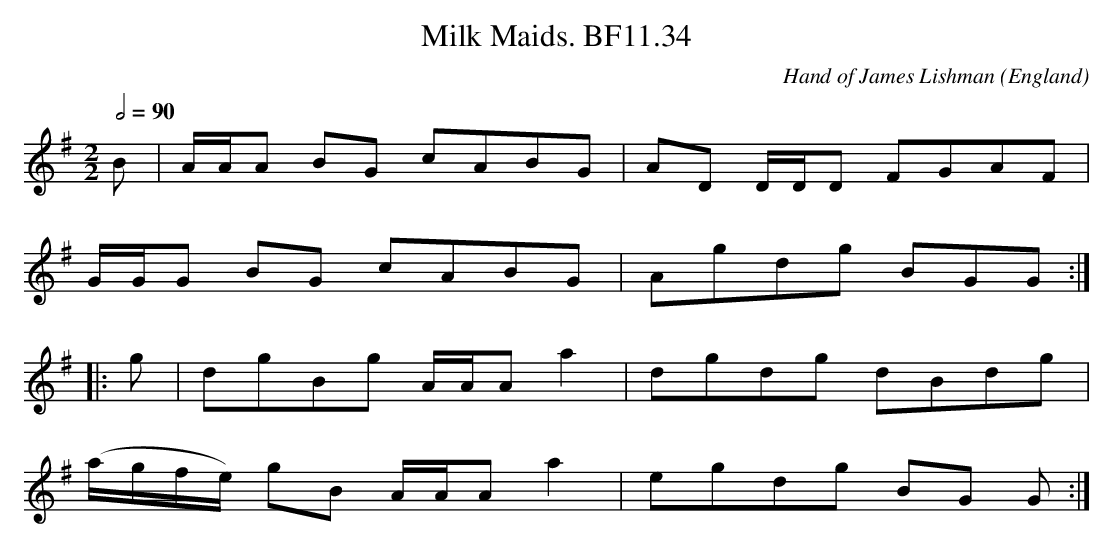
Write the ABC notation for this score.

X:1
T:Milk Maids. BF11.34
C:Hand of James Lishman
L:1/8
M:2/2
O:England
Q:1/2=90
K:G major
B|A/2A/2A BG cABG|AD D/2D/2D FGAF|!
G/2G/2G BG cABG|Agdg BGG:|!
|:g|dgBg A/2A/2Aa2|dgdg dBdg|!
(a/2g/2f/2e/2) gB A/2A/2A a2|egdg BG G:|
